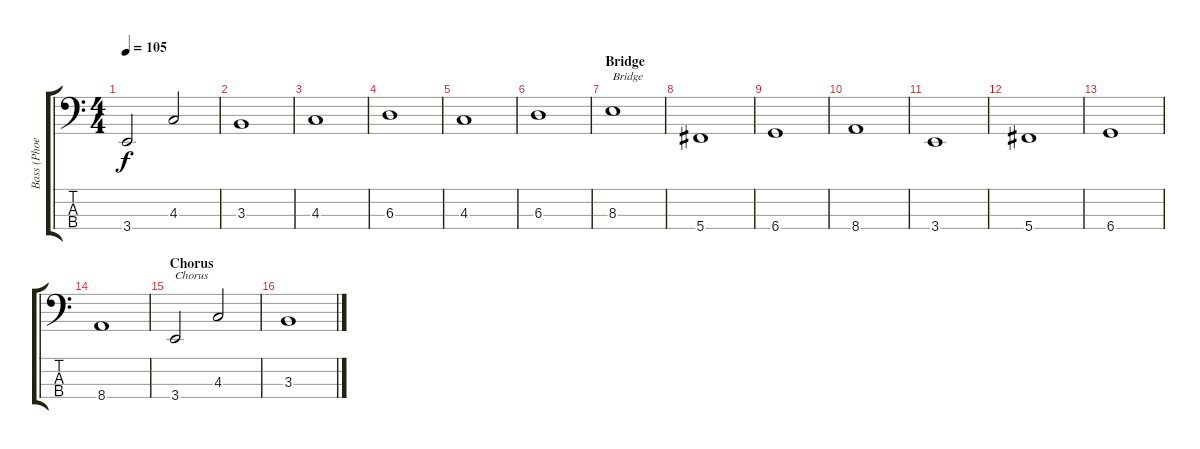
\track ("Bass (Phoenix)" "Bass (Phoe") {instrument electricbassfinger}
\staff {score tabs}
\tuning (Gb2 Db2 Ab1 Db1) {hide}
\ts (4 4)
\tempo 105
\clef f4
\ks c
3.4.2{dy f} 4.3.2 |
3.3.1 |
4.3.1 |
6.3.1 |
4.3.1 |
6.3.1 |
\section ("" "Bridge")
8.3.1{txt "Bridge" volume 12} |
5.4.1 |
6.4.1 |
8.4.1 |
3.4.1 |
5.4.1 |
6.4.1 |
8.4.1 |
\section ("" "Chorus")
3.4.2{txt "Chorus"} 4.3.2 |
3.3.1
